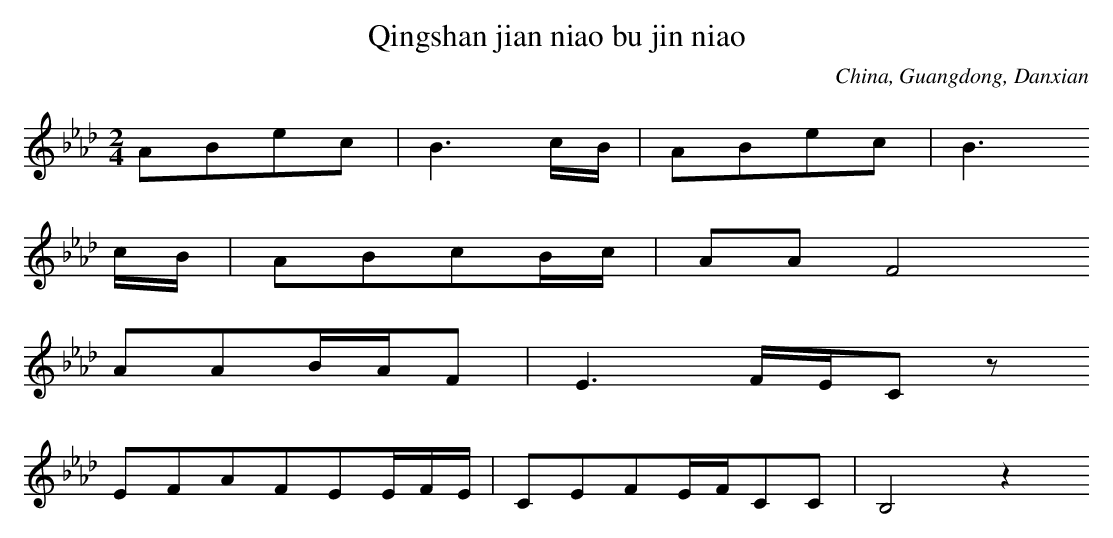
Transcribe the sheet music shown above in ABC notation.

X:1
T: Qingshan jian niao bu jin niao
O: China, Guangdong, Danxian
M: 2/4
L: 1/16
K: Ab
A2B2e2c2 | B6cB | A2B2e2c2 | B6
cB | A2B2c2Bc | A2A2F8
A2A2BAF2 | E6FEC2z2
E2F2A2F2E2EFE | C2E2F2EFC2C2 | B,8z4
